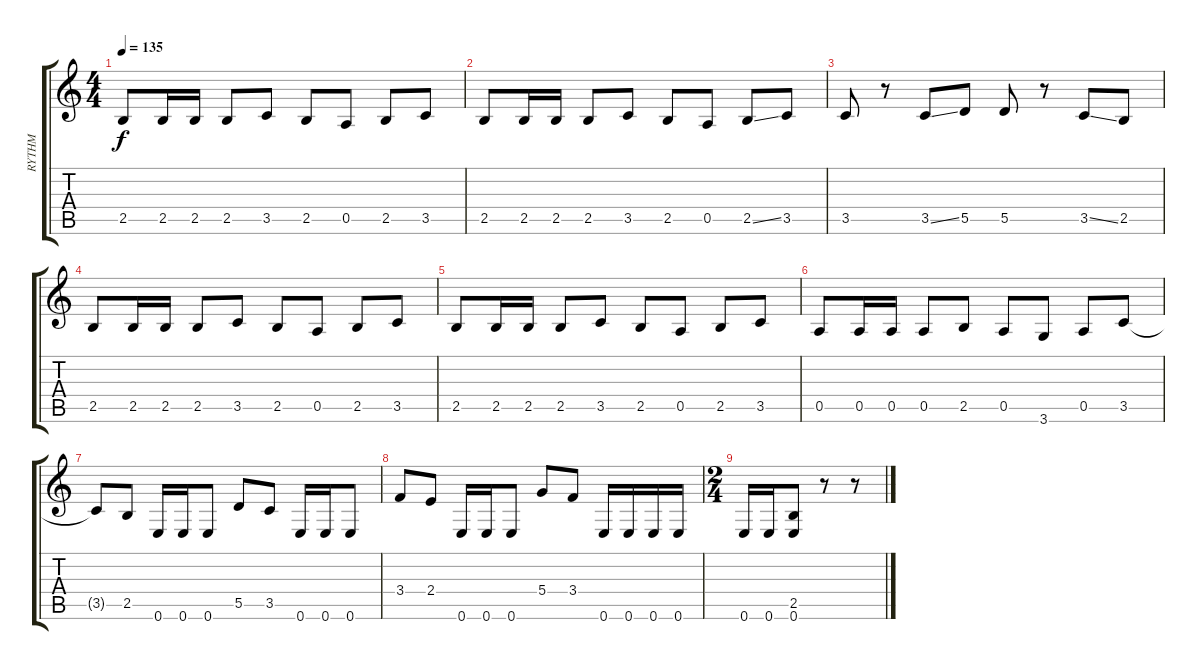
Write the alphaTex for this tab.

\track ("RYTHM" "RYTHM") {instrument distortionguitar}
\staff {score tabs}
\tuning (E4 B3 G3 D3 A2 E2) {hide}
\ts (4 4)
\tempo 135
\clef g2
\ks c
2.5.8{dy f} 2.5.16 2.5.16 2.5.8 3.5.8 2.5.8 0.5.8 2.5.8 3.5.8 |
2.5.8 2.5.16 2.5.16 2.5.8 3.5.8 2.5.8 0.5.8 2.5{ss}.8 3.5.8 |
3.5.8 r.8 3.5{ss}.8 5.5.8 5.5.8 r.8 3.5{ss}.8 2.5.8 |
2.5.8 2.5.16 2.5.16 2.5.8 3.5.8 2.5.8 0.5.8 2.5.8 3.5.8 |
2.5.8 2.5.16 2.5.16 2.5.8 3.5.8 2.5.8 0.5.8 2.5.8 3.5.8 |
0.5.8 0.5.16 0.5.16 0.5.8 2.5.8 0.5.8 3.6.8 0.5.8 3.5.8 |
3.5{t}.8 2.5.8 0.6.16 0.6.16 0.6.8 5.5.8 3.5.8 0.6.16 0.6.16 0.6.8 |
3.4.8 2.4.8 0.6.16 0.6.16 0.6.8 5.4.8 3.4.8 0.6.16 0.6.16 0.6.16 0.6.16 |
\ts (2 4)
0.6.16 0.6.16 (2.5 0.6).8 r.8 r.8
